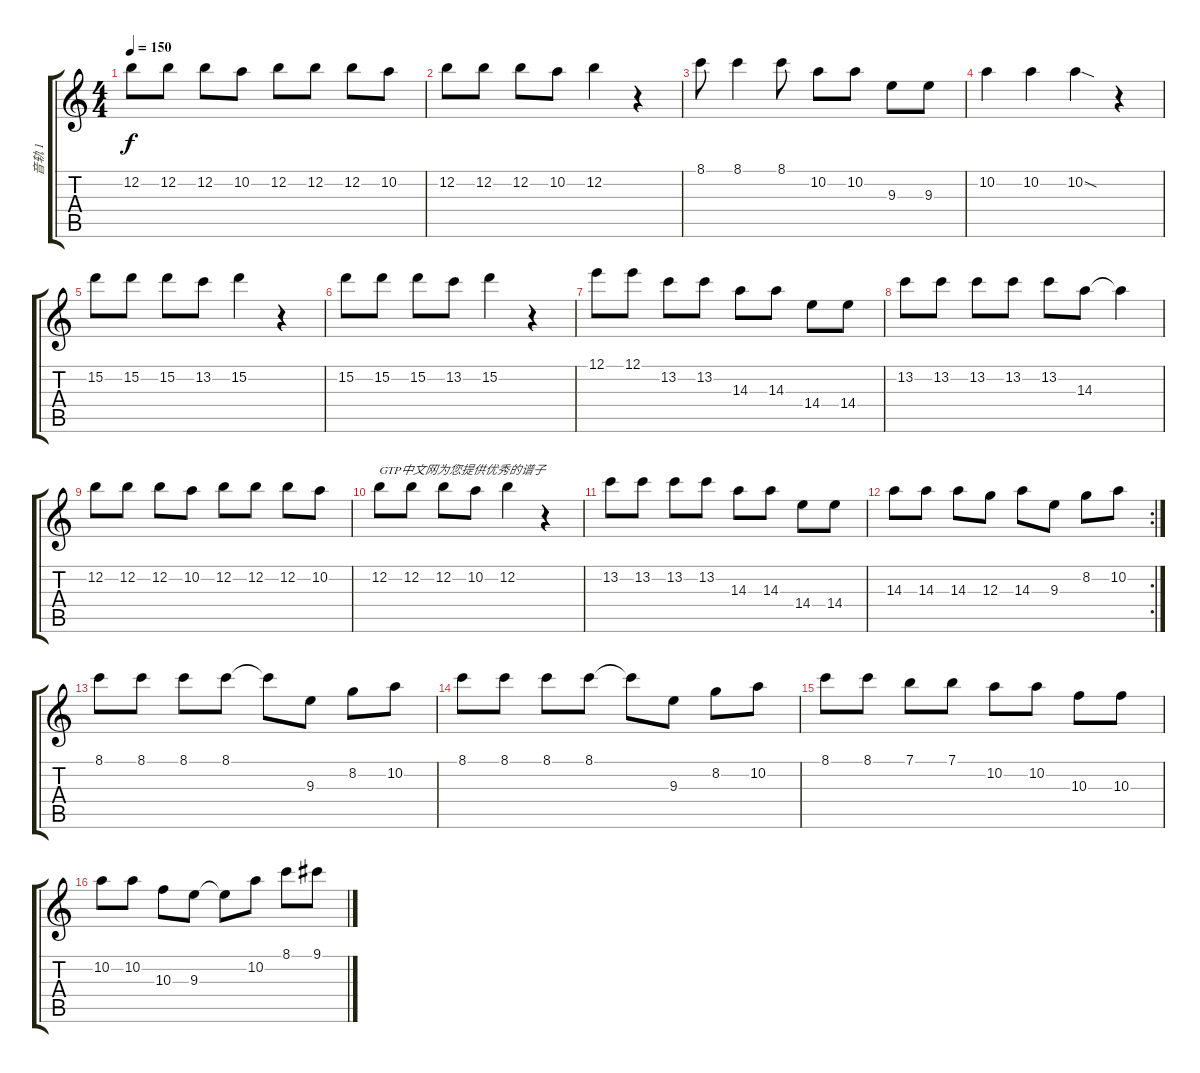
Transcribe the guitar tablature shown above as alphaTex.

\track ("音轨 1" "音轨 1") {instrument distortionguitar}
\staff {score tabs}
\tuning (E4 B3 G3 D3 A2 E2) {hide}
\ts (4 4)
\tempo 150
\clef g2
\ks c
12.2.8{dy f} 12.2.8 12.2.8 10.2.8 12.2.8 12.2.8 12.2.8 10.2.8 |
12.2.8 12.2.8 12.2.8 10.2.8 12.2.4 r.4 |
8.1.8 8.1.4 8.1.8 10.2.8 10.2.8 9.3.8 9.3.8 |
10.2.4 10.2.4 10.2{sod}.4 r.4 |
15.2.8 15.2.8 15.2.8 13.2.8 15.2.4 r.4 |
15.2.8 15.2.8 15.2.8 13.2.8 15.2.4 r.4 |
12.1.8 12.1.8 13.2.8 13.2.8 14.3.8 14.3.8 14.4.8 14.4.8 |
13.2.8 13.2.8 13.2.8 13.2.8 13.2.8 14.3.8 14.3{t}.4 |
12.2.8 12.2.8 12.2.8 10.2.8 12.2.8 12.2.8 12.2.8 10.2.8 |
12.2.8{txt "GTP中文网为您提供优秀的谱子"} 12.2.8 12.2.8 10.2.8 12.2.4 r.4 |
13.2.8 13.2.8 13.2.8 13.2.8 14.3.8 14.3.8 14.4.8 14.4.8 |
\rc 2
14.3.8 14.3.8 14.3.8 12.3.8 14.3.8 9.3.8 8.2.8 10.2.8 |
8.1.8 8.1.8 8.1.8 8.1.8 8.1{t}.8 9.3.8 8.2.8 10.2.8 |
8.1.8 8.1.8 8.1.8 8.1.8 8.1{t}.8 9.3.8 8.2.8 10.2.8 |
8.1.8 8.1.8 7.1.8 7.1.8 10.2.8 10.2.8 10.3.8 10.3.8 |
10.2.8 10.2.8 10.3.8 9.3.8 9.3{t}.8 10.2.8 8.1.8 9.1.8
